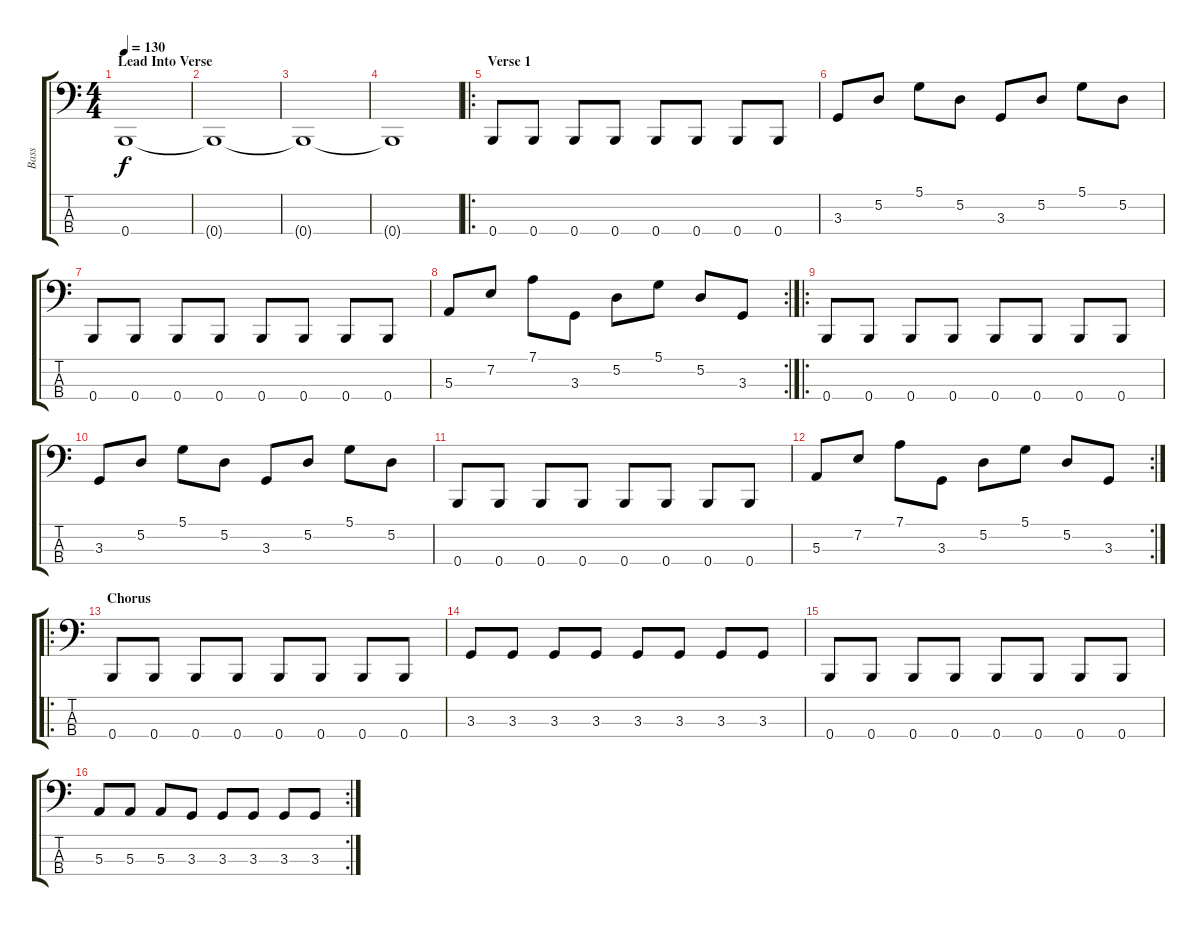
\track ("Bass" "Bass") {instrument electricbasspick}
\staff {score tabs}
\tuning (D2 A1 E1 B0) {hide}
\ts (4 4)
\section ("" "Lead Into Verse ")
\tempo 130
\clef f4
\ks c
0.4.1{dy f volume 0} |
0.4{t}.1 |
0.4{t}.1{volume 16} |
0.4{t}.1 |
\ro
\section ("" "Verse 1")
0.4.8 0.4.8 0.4.8 0.4.8 0.4.8 0.4.8 0.4.8 0.4.8 |
3.3.8 5.2.8 5.1.8 5.2.8 3.3.8 5.2.8 5.1.8 5.2.8 |
0.4.8 0.4.8 0.4.8 0.4.8 0.4.8 0.4.8 0.4.8 0.4.8 |
\rc 2
5.3.8 7.2.8 7.1.8 3.3.8 5.2.8 5.1.8 5.2.8 3.3.8 |
\ro
0.4.8 0.4.8 0.4.8 0.4.8 0.4.8 0.4.8 0.4.8 0.4.8 |
3.3.8 5.2.8 5.1.8 5.2.8 3.3.8 5.2.8 5.1.8 5.2.8 |
0.4.8 0.4.8 0.4.8 0.4.8 0.4.8 0.4.8 0.4.8 0.4.8 |
\rc 2
5.3.8 7.2.8 7.1.8 3.3.8 5.2.8 5.1.8 5.2.8 3.3.8 |
\ro
\section ("" "Chorus")
0.4.8 0.4.8 0.4.8 0.4.8 0.4.8 0.4.8 0.4.8 0.4.8 |
3.3.8 3.3.8 3.3.8 3.3.8 3.3.8 3.3.8 3.3.8 3.3.8 |
0.4.8 0.4.8 0.4.8 0.4.8 0.4.8 0.4.8 0.4.8 0.4.8 |
\rc 2
5.3.8 5.3.8 5.3.8 3.3.8 3.3.8 3.3.8 3.3.8 3.3.8
